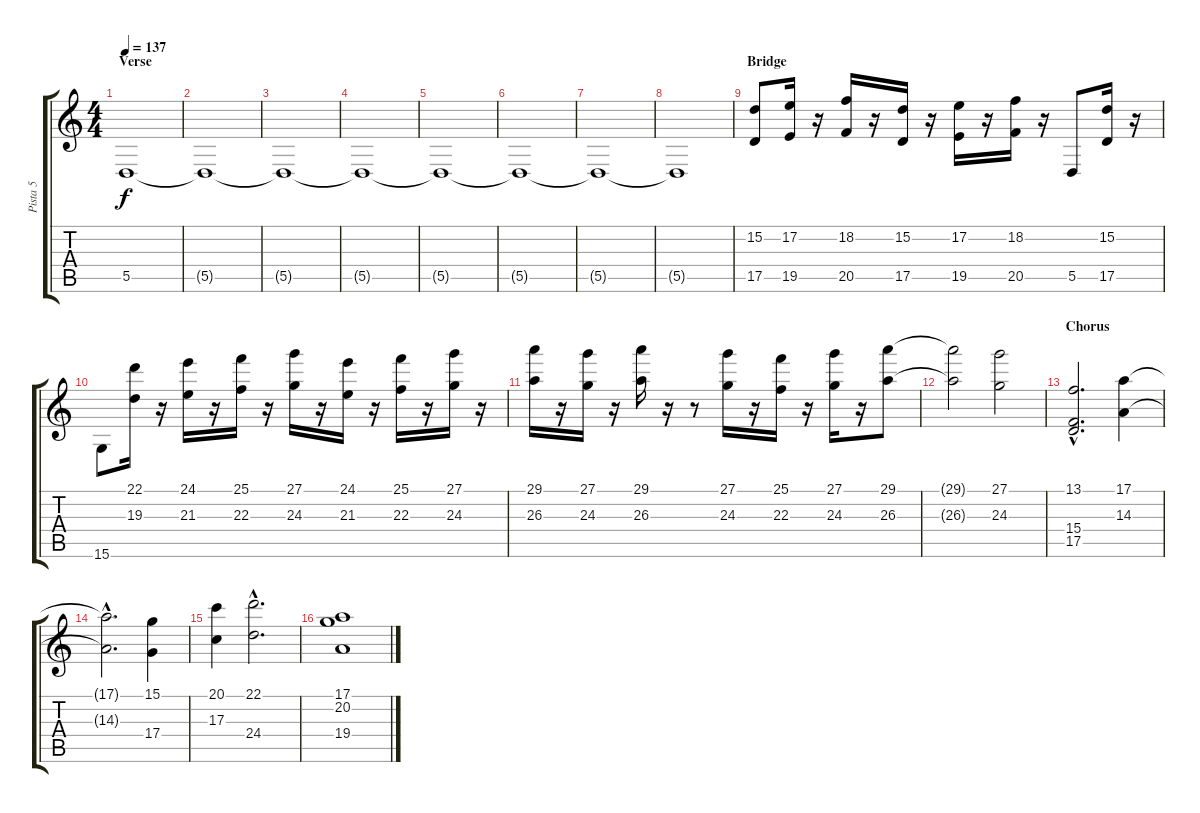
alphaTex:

\track ("Pista 5" "Pista 5") {instrument stringensemble1}
\staff {score tabs}
\tuning (E4 B3 G3 D3 A2 E2) {hide}
\ts (4 4)
\section ("" "Verse")
\tempo 137
\clef g2
\ks c
5.5.1{dy f volume 13} |
5.5{t}.1 |
5.5{t}.1 |
5.5{t}.1 |
5.5{t}.1 |
5.5{t}.1 |
5.5{t}.1 |
5.5{t}.1 |
\section ("" "Bridge")
(15.2 17.5).8 (17.2 19.5).16 r.16 (18.2 20.5).16 r.16 (15.2 17.5).16 r.16 (17.2 19.5).16 r.16 (18.2 20.5).16 r.16 5.5.8 (15.2 17.5).16 r.16 |
15.6.8 (22.1 19.3).16 r.16 (24.1 21.3).16 r.16 (25.1 22.3).16 r.16 (27.1 24.3).16 r.16 (24.1 21.3).16 r.16 (25.1 22.3).16 r.16 (27.1 24.3).16 r.16 |
(29.1 26.3).16 r.16 (27.1 24.3).16 r.16 (29.1 26.3).16 r.16 r.8 (27.1 24.3).16 r.16 (25.1 22.3).16 r.16 (27.1 24.3).16 r.16 (29.1 26.3).8 |
(29.1{t} 26.3{t}).2 (27.1 24.3).2 |
\section ("" "Chorus")
(13.1{hac} 15.4{hac} 17.5{hac}).2{d volume 10} (17.1 14.3).4 |
(17.1{hac t} 14.3{hac t}).2{d} (15.1 17.4).4 |
(20.1 17.3).4 (22.1{hac} 24.4{hac}).2{d} |
(17.1 20.2 19.4).1
